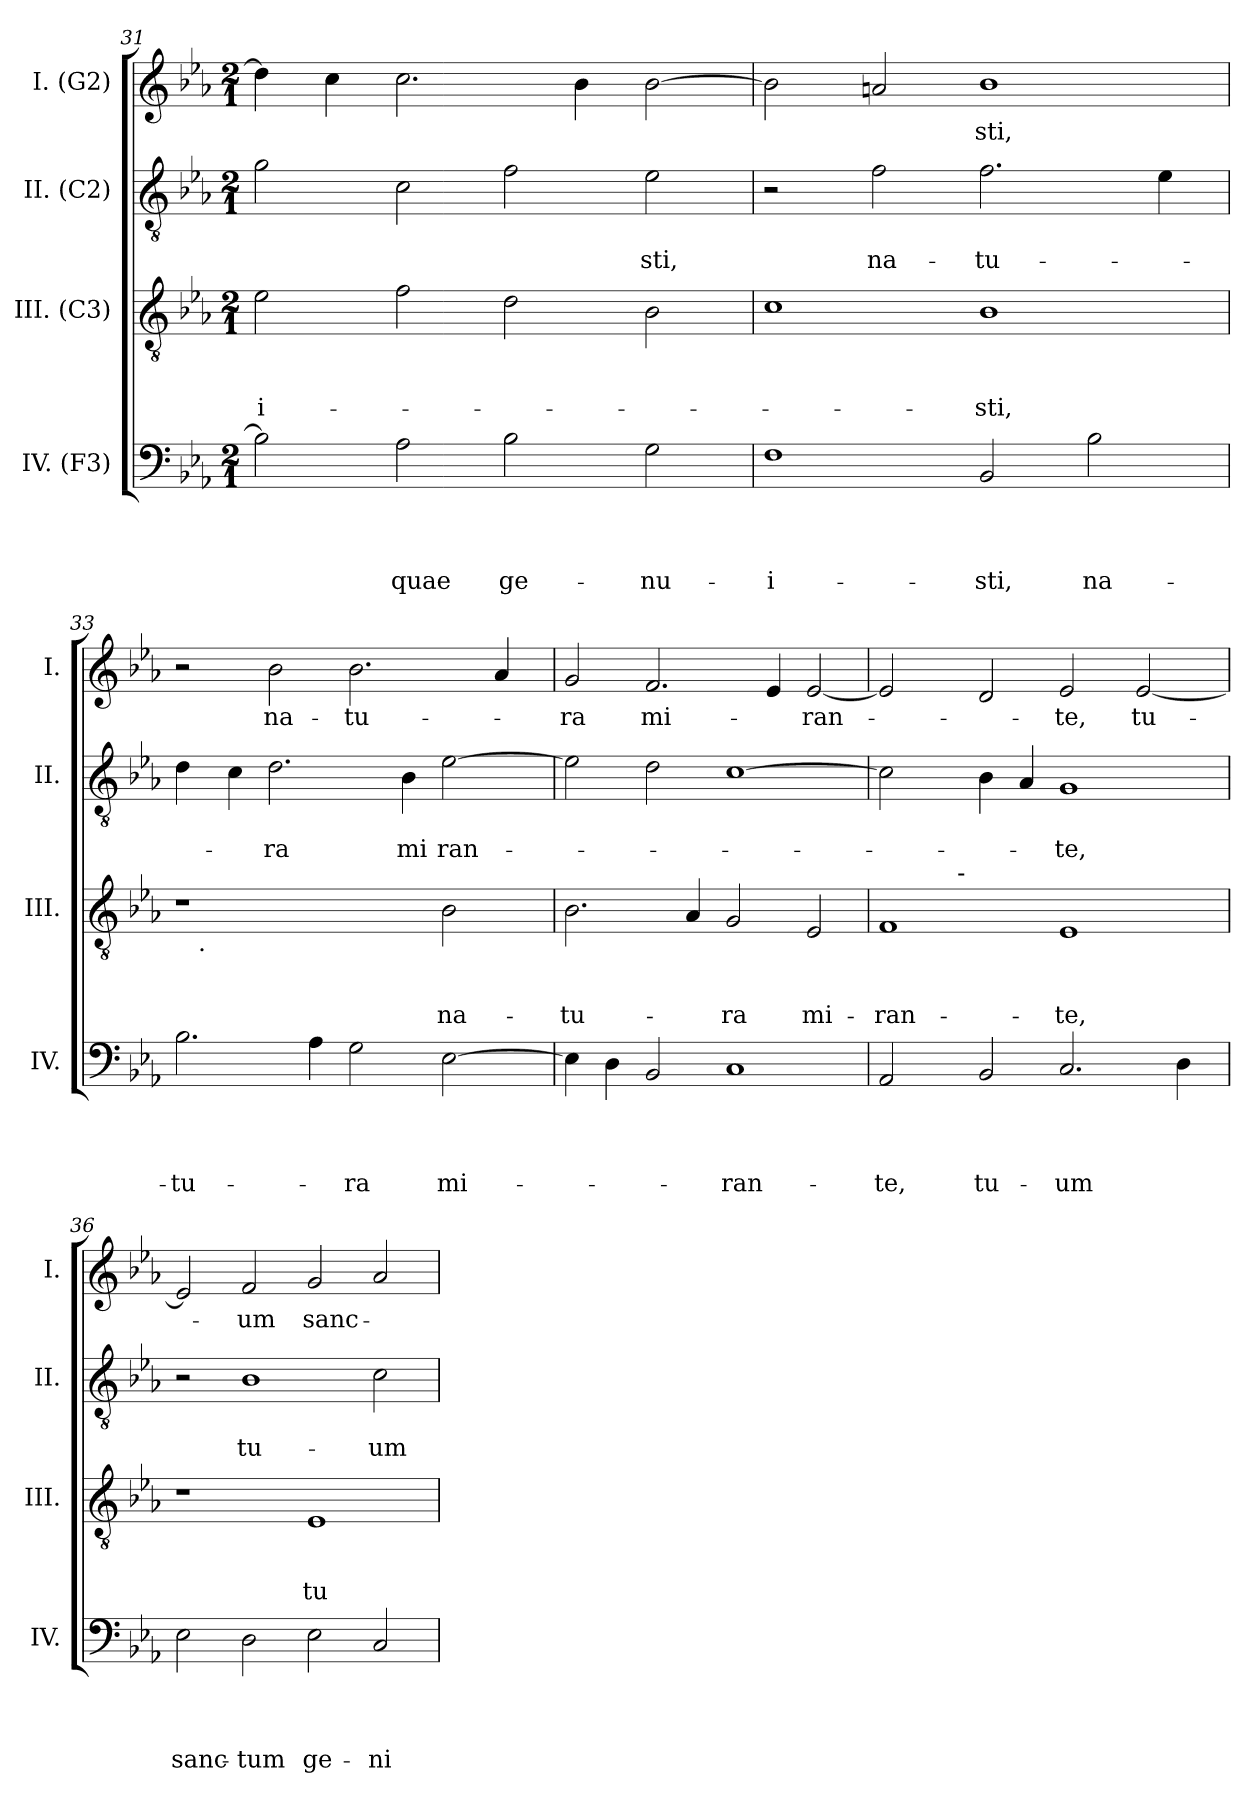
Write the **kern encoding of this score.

**kern	**text	**text	**text	**text	**kern	**text	**text	**text	**kern	**text	**text	**kern	**text
*part4	*part4	*part4	*part4	*part4	*part3	*part3	*part3	*part3	*part2	*part2	*part2	*part1	*part1
*staff4	*staff4	*staff4	*staff4	*staff4	*staff3	*staff3	*staff3	*staff3	*staff2	*staff2	*staff2	*staff1	*staff1
*I"IV. (F3)	*	*	*	*	*I"III. (C3)	*	*	*	*I"II. (C2)	*	*	*I"I. (G2)	*
*I'IV.	*	*	*	*	*I'III.	*	*	*	*I'II.	*	*	*I'I.	*
*clefF4	*	*	*	*	*clefGv2	*	*	*	*clefGv2	*	*	*clefG2	*
*k[b-e-a-]	*	*	*	*	*k[b-e-a-]	*	*	*	*k[b-e-a-]	*	*	*k[b-e-a-]	*
*E-:	*	*	*	*	*E-:	*	*	*	*E-:	*	*	*E-:	*
*M2/1	*	*	*	*	*M2/1	*	*	*	*M2/1	*	*	*M2/1	*
=31	=31	=31	=31	=31	=31	=31	=31	=31	=31	=31	=31	=31	=31
!	!	!	!	!	!	!	!	!LO:LY:b:rj	!	!	!	!	!
2B-\]	.	.	.	.	2e-\	.	.	-i-	2g\	.	.	4dd\]	.
.	.	.	.	.	.	.	.	.	.	.	.	4cc\	.
!	!	!	!	!LO:LY:b	!	!	!	!	!	!	!	!	!
2A-\	.	.	.	quae	2f\	.	.	.	2c\	.	.	2.cc\	.
!	!	!	!	!LO:LY:b	!	!	!	!	!	!	!	!	!
2B-\	.	.	.	ge-	2d\	.	.	.	2f\	.	.	.	.
.	.	.	.	.	.	.	.	.	.	.	.	4b-\	.
!	!	!	!	!LO:LY:b	!	!	!	!	!	!	!LO:LY:b	!	!
2G\	.	.	.	-nu-	2B-\	.	.	.	2e-\	.	-sti,	[>2b-\	.
=32	=32	=32	=32	=32	=32	=32	=32	=32	=32	=32	=32	=32	=32
!	!	!	!	!LO:LY:b:rj	!	!	!	!	!	!	!	!	!
1F	.	.	.	-i-	1c	.	.	.	2r	.	.	2b-\]	.
!	!	!	!	!	!	!	!	!	!	!	!LO:LY:b	!	!
.	.	.	.	.	.	.	.	.	2f\	.	na-	2a/	.
!	!	!	!	!LO:LY:b	!	!	!	!LO:LY:b	!	!	!LO:LY:b	!	!LO:LY:b
2BB-/	.	.	.	-sti,	1B-	.	.	-sti,	2.f\	.	-tu-	1b-	-sti,
!	!	!	!	!LO:LY:b	!	!	!	!	!	!	!	!	!
2B-\	.	.	.	na-	.	.	.	.	.	.	.	.	.
.	.	.	.	.	.	.	.	.	4e-\	.	.	.	.
=33	=33	=33	=33	=33	=33	=33	=33	=33	=33	=33	=33	=33	=33
!	!	!	!	!LO:LY:b	!	!	!	!	!	!	!	!	!
*	*	*	*	*	*^	*	*	*	*	*	*	*	*
2.B-\	.	.	.	-tu-	1r	16.ryy	.	.	.	4d\	.	.	2r	.
!	!	!	!	!	!	!LO:TX:b:t=.	!	!	!	!	!	!	!	!
.	.	.	.	.	.	1ryy	.	.	.	.	.	.	.	.
.	.	.	.	.	.	.	.	.	.	4c\	.	.	.	.
!	!	!	!	!	!	!	!	!	!	!	!	!LO:LY:b	!	!LO:LY:b
.	.	.	.	.	.	.	.	.	.	2.d\	.	-ra	2b-\	na-
4A-\	.	.	.	.	.	.	.	.	.	.	.	.	.	.
!	!	!	!	!LO:LY:b	!	!	!	!	!	!	!	!	!	!LO:LY:b
2G\	.	.	.	-ra	2ryy	.	.	.	.	.	.	.	2.b-\	-tu-
.	.	.	.	.	.	2ryy	.	.	.	.	.	.	.	.
!	!	!	!	!	!	!	!	!	!	!	!	!LO:LY:b	!	!
.	.	.	.	.	.	.	.	.	.	4B-\	.	mi	.	.
!	!	!	!	!LO:LY:b	!	!	!	!	!LO:LY:b	!	!	!LO:LY:b	!	!
[>2E-\	.	.	.	mi-	2B-\	.	.	.	na-	[>2e-\	.	ran-	.	.
.	.	.	.	.	.	4ryy	.	.	.	.	.	.	.	.
.	.	.	.	.	.	.	.	.	.	.	.	.	4a-/	.
.	.	.	.	.	.	8ryy	.	.	.	.	.	.	.	.
.	.	.	.	.	.	32ryy	.	.	.	.	.	.	.	.
=34	=34	=34	=34	=34	=34	=34	=34	=34	=34	=34	=34	=34	=34	=34
!	!	!	!	!	!	!	!	!	!LO:LY:b	!	!	!	!	!LO:LY:b
*	*	*	*	*	*v	*v	*	*	*	*	*	*	*	*
4E-\]	.	.	.	.	2.B-\	.	.	-tu-	2e-\]	.	.	2g/	-ra
4D\	.	.	.	.	.	.	.	.	.	.	.	.	.
!	!	!	!	!	!	!	!	!	!	!	!	!	!LO:LY:b
2BB-/	.	.	.	.	.	.	.	.	2d\	.	.	2.f/	mi-
.	.	.	.	.	4A-/	.	.	.	.	.	.	.	.
!	!	!	!	!LO:LY:b	!	!	!	!LO:LY:b	!	!	!	!	!
1C	.	.	.	-ran-	2G/	.	.	-ra	[<1c	.	.	.	.
.	.	.	.	.	.	.	.	.	.	.	.	4e-/	.
!	!	!	!	!	!	!	!	!LO:LY:b	!	!	!	!	!LO:LY:b
.	.	.	.	.	2E-/	.	.	mi-	.	.	.	[<2e-/	-ran-
!!LO:LB:g=z
=35	=35	=35	=35	=35	=35	=35	=35	=35	=35	=35	=35	=35	=35
!	!	!	!	!LO:LY:b	!	!	!	!LO:LY:b	!	!	!	!	!
*	*	*	*	*	*^	*	*	*	*	*	*	*	*
2AA-/	.	.	.	-te,	1F	4ryy	.	.	-ran-	2c\]	.	.	2e-/]	.
.	.	.	.	.	.	8ryy	.	.	.	.	.	.	.	.
.	.	.	.	.	.	32ryy	.	.	.	.	.	.	.	.
!	!	!	!	!	!	!LO:TX:a:t=-	!	!	!	!	!	!	!	!
.	.	.	.	.	.	1ryy	.	.	.	.	.	.	.	.
!	!	!	!	!LO:LY:b	!	!	!	!	!	!	!	!	!	!
2BB-/	.	.	.	tu-	.	.	.	.	.	4B-\	.	.	2d/	.
.	.	.	.	.	.	.	.	.	.	4A-/	.	.	.	.
!	!	!	!	!LO:LY:b	!	!	!	!	!LO:LY:b	!	!	!LO:LY:b	!	!LO:LY:b
2.C/	.	.	.	-um	1E-	.	.	.	-te,	1G	.	-te,	2e-/	-te,
.	.	.	.	.	.	2ryy	.	.	.	.	.	.	.	.
!	!	!	!	!	!	!	!	!	!	!	!	!	!	!LO:LY:b
.	.	.	.	.	.	.	.	.	.	.	.	.	[<2e-/	tu-
4D\	.	.	.	.	.	.	.	.	.	.	.	.	.	.
.	.	.	.	.	.	16.ryy	.	.	.	.	.	.	.	.
=36	=36	=36	=36	=36	=36	=36	=36	=36	=36	=36	=36	=36	=36	=36
!	!	!	!	!LO:LY:b	!	!	!	!	!	!	!	!	!	!
*	*	*	*	*	*v	*v	*	*	*	*	*	*	*	*
2E-\	.	.	.	sanc-	1r	.	.	.	2r	.	.	2e-/]	.
!	!	!	!	!LO:LY:b	!	!	!	!	!	!	!LO:LY:b	!	!LO:LY:b
2D\	.	.	.	-tum	.	.	.	.	1B-	.	tu-	2f/	-um
!	!	!	!	!LO:LY:b	!	!	!	!LO:LY:b	!	!	!	!	!LO:LY:b
2E-\	.	.	.	ge-	1E-	.	.	tu-	.	.	.	2g/	sanc-
!	!	!	!	!LO:LY:b	!	!	!	!	!	!	!LO:LY:b	!	!
2C/	.	.	.	-ni-	.	.	.	.	2c\	.	-um	2a-/	.
=	=	=	=	=	=	=	=	=	=	=	=	=	=
*-	*-	*-	*-	*-	*-	*-	*-	*-	*-	*-	*-	*-	*-
